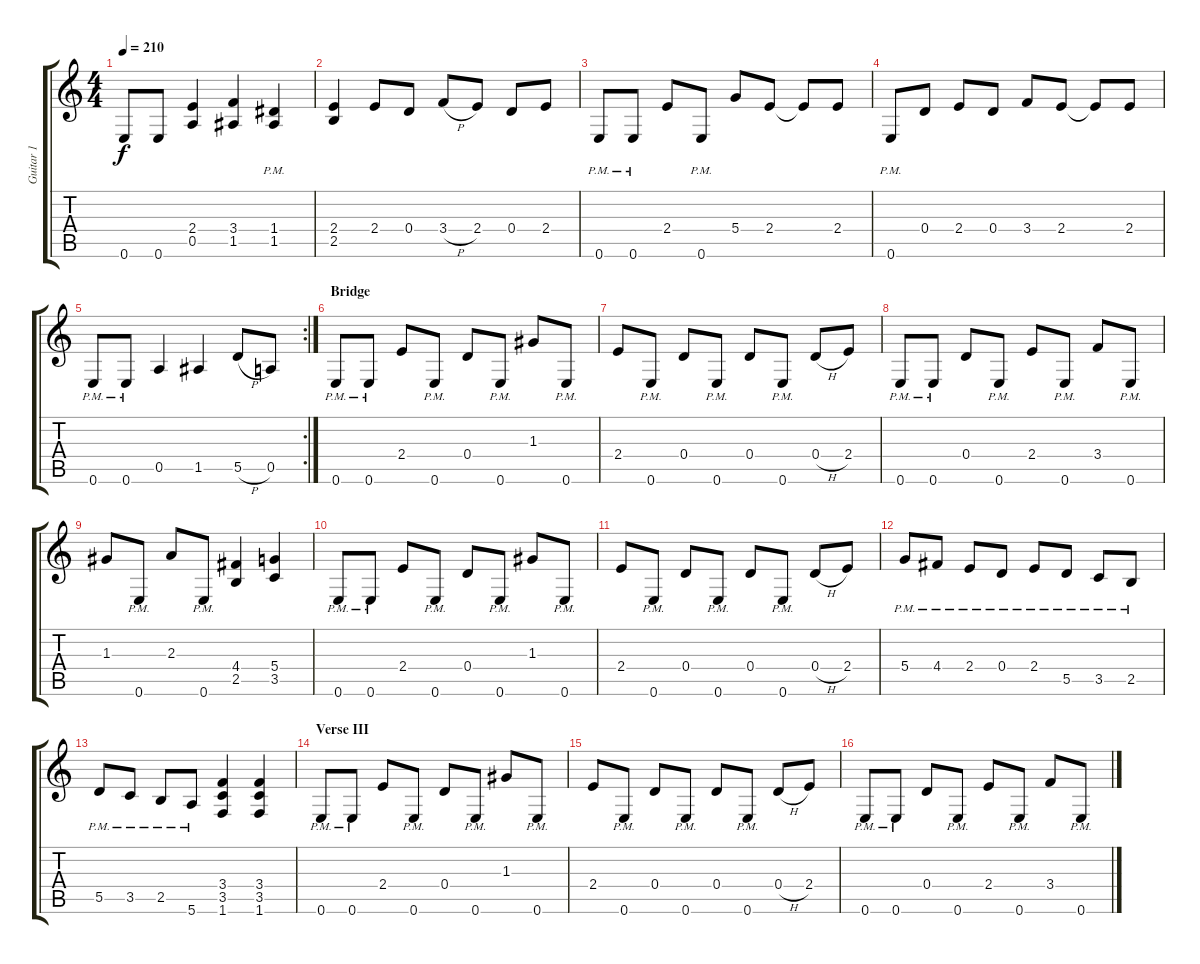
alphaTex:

\track ("Guitar 1" "Guitar 1") {instrument distortionguitar}
\staff {score tabs}
\tuning (E4 B3 G3 D3 A2 E2) {hide}
\ts (4 4)
\tempo 210
\clef g2
\ks c
0.6.8{dy f} 0.6.8 (2.4 0.5).4 (3.4 1.5).4 (1.4{pm} 1.5{pm}).4 |
(2.4 2.5).4 2.4.8 0.4.8 3.4{h}.8 2.4.8 0.4.8 2.4.8 |
0.6{pm}.8 0.6{pm}.8 2.4.8 0.6{pm}.8 5.4.8 2.4.8 2.4{t}.8 2.4.8 |
0.6{pm}.8 0.4.8 2.4.8 0.4.8 3.4.8 2.4.8 2.4{t}.8 2.4.8 |
\rc 2
0.6{pm}.8 0.6{pm}.8 0.5.4 1.5.4 5.5{h}.8 0.5.8 |
\section ("" "Bridge")
0.6{pm}.8 0.6{pm}.8 2.4.8 0.6{pm}.8 0.4.8 0.6{pm}.8 1.3.8 0.6{pm}.8 |
2.4.8 0.6{pm}.8 0.4.8 0.6{pm}.8 0.4.8 0.6{pm}.8 0.4{h}.8 2.4.8 |
0.6{pm}.8 0.6{pm}.8 0.4.8 0.6{pm}.8 2.4.8 0.6{pm}.8 3.4.8 0.6{pm}.8 |
1.3.8 0.6{pm}.8 2.3.8 0.6{pm}.8 (4.4 2.5).4 (5.4 3.5).4 |
0.6{pm}.8 0.6{pm}.8 2.4.8 0.6{pm}.8 0.4.8 0.6{pm}.8 1.3.8 0.6{pm}.8 |
2.4.8 0.6{pm}.8 0.4.8 0.6{pm}.8 0.4.8 0.6{pm}.8 0.4{h}.8 2.4.8 |
5.4{pm}.8 4.4{pm}.8 2.4{pm}.8 0.4{pm}.8 2.4{pm}.8 5.5{pm}.8 3.5{pm}.8 2.5{pm}.8 |
5.5{pm}.8 3.5{pm}.8 2.5{pm}.8 5.6{pm}.8 (3.4 3.5 1.6).4 (3.4 3.5 1.6).4 |
\section ("" "Verse III")
0.6{pm}.8 0.6{pm}.8 2.4.8 0.6{pm}.8 0.4.8 0.6{pm}.8 1.3.8 0.6{pm}.8 |
2.4.8 0.6{pm}.8 0.4.8 0.6{pm}.8 0.4.8 0.6{pm}.8 0.4{h}.8 2.4.8 |
0.6{pm}.8 0.6{pm}.8 0.4.8 0.6{pm}.8 2.4.8 0.6{pm}.8 3.4.8 0.6{pm}.8
